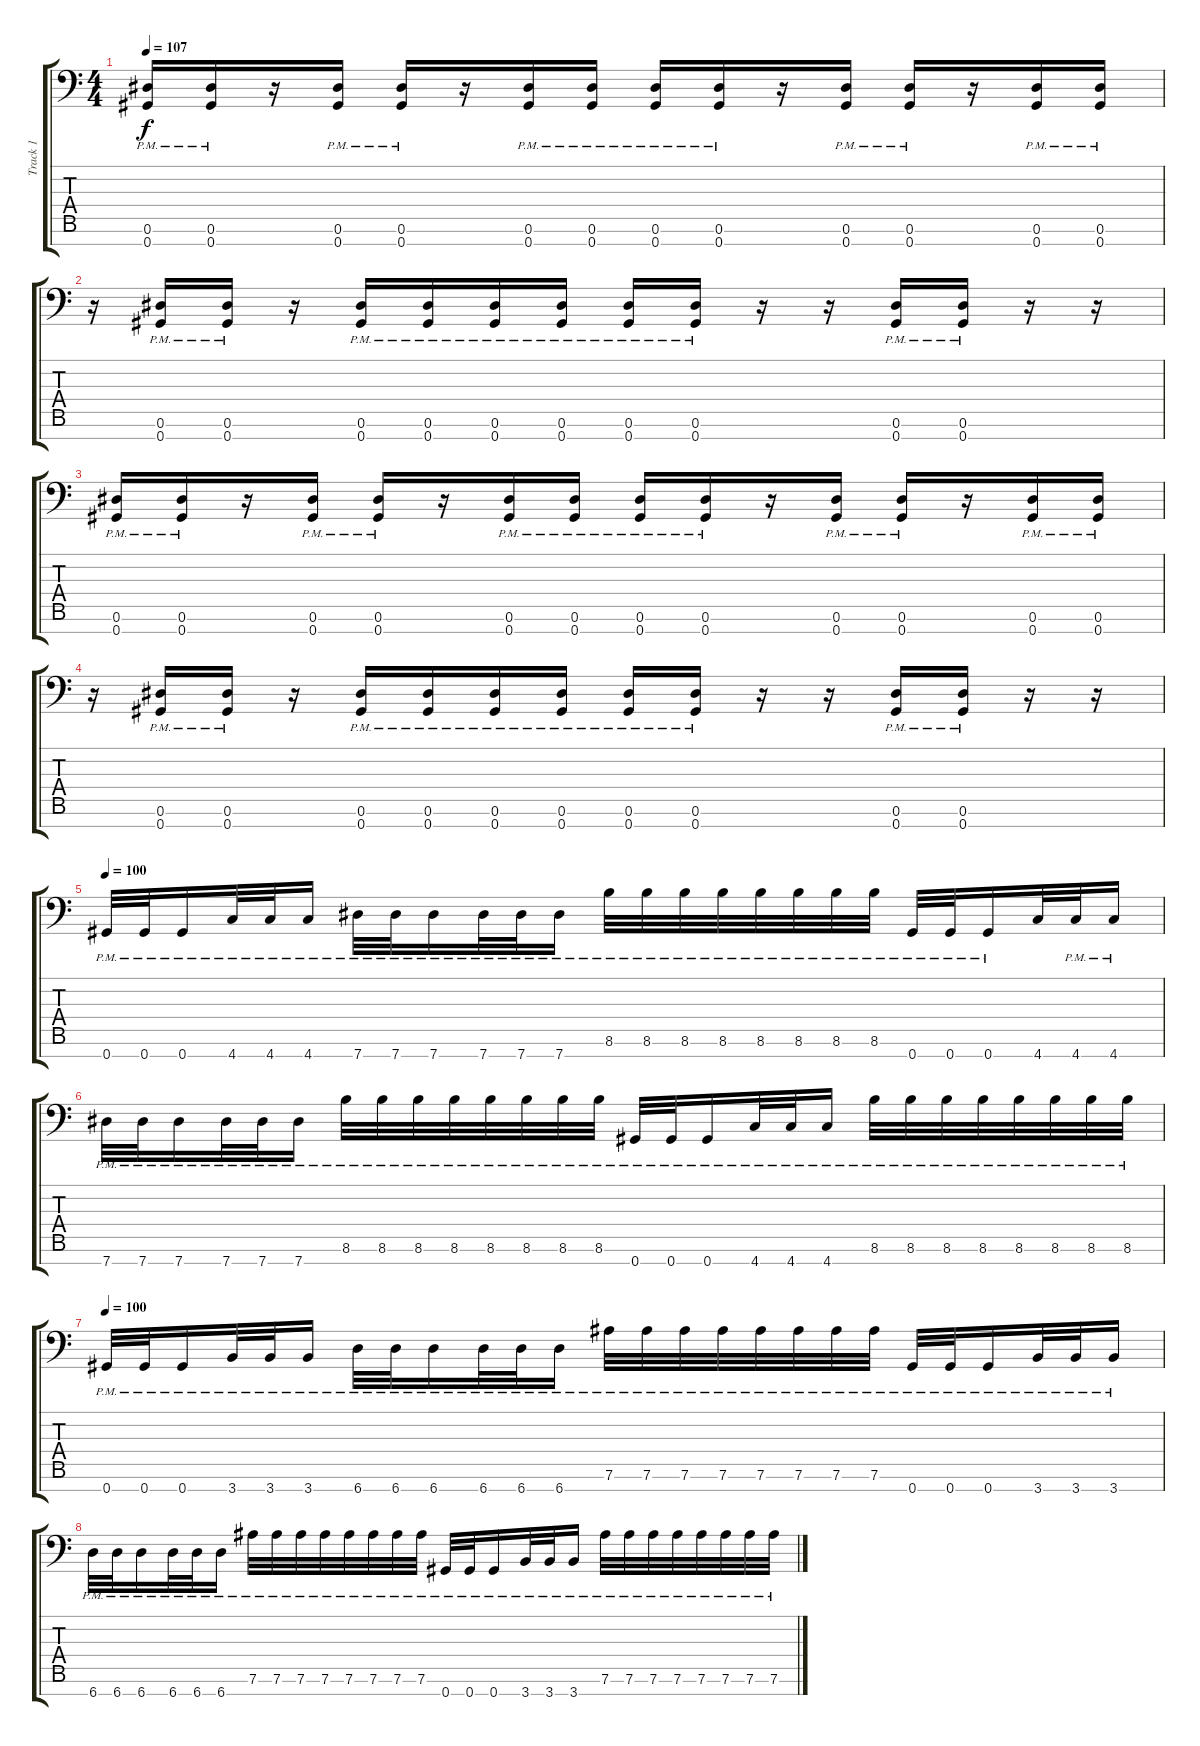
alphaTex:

\track ("Track 1" "Track 1") {instrument distortionguitar}
\staff {score tabs}
\tuning (Eb4 Bb3 Gb3 Db3 Ab2 Eb2 Ab1) {hide}
\ts (4 4)
\tempo 107
\clef f4
\ks c
(0.6{pm} 0.7{pm}).16{dy f} (0.6{pm} 0.7{pm}).16 r.16 (0.6{pm} 0.7{pm}).16 (0.6{pm} 0.7{pm}).16 r.16 (0.6{pm} 0.7{pm}).16 (0.6{pm} 0.7{pm}).16 (0.6{pm} 0.7{pm}).16 (0.6{pm} 0.7{pm}).16 r.16 (0.6{pm} 0.7{pm}).16 (0.6{pm} 0.7{pm}).16 r.16 (0.6{pm} 0.7{pm}).16 (0.6{pm} 0.7{pm}).16 |
r.16 (0.6{pm} 0.7{pm}).16 (0.6{pm} 0.7{pm}).16 r.16 (0.6{pm} 0.7{pm}).16 (0.6{pm} 0.7{pm}).16 (0.6{pm} 0.7{pm}).16 (0.6{pm} 0.7{pm}).16 (0.6{pm} 0.7{pm}).16 (0.6{pm} 0.7{pm}).16 r.16 r.16 (0.6{pm} 0.7{pm}).16 (0.6{pm} 0.7{pm}).16 r.16 r.16 |
(0.6{pm} 0.7{pm}).16 (0.6{pm} 0.7{pm}).16 r.16 (0.6{pm} 0.7{pm}).16 (0.6{pm} 0.7{pm}).16 r.16 (0.6{pm} 0.7{pm}).16 (0.6{pm} 0.7{pm}).16 (0.6{pm} 0.7{pm}).16 (0.6{pm} 0.7{pm}).16 r.16 (0.6{pm} 0.7{pm}).16 (0.6{pm} 0.7{pm}).16 r.16 (0.6{pm} 0.7{pm}).16 (0.6{pm} 0.7{pm}).16 |
r.16 (0.6{pm} 0.7{pm}).16 (0.6{pm} 0.7{pm}).16 r.16 (0.6{pm} 0.7{pm}).16 (0.6{pm} 0.7{pm}).16 (0.6{pm} 0.7{pm}).16 (0.6{pm} 0.7{pm}).16 (0.6{pm} 0.7{pm}).16 (0.6{pm} 0.7{pm}).16 r.16 r.16 (0.6{pm} 0.7{pm}).16 (0.6{pm} 0.7{pm}).16 r.16 r.16 |
\tempo 100
0.7{pm}.32 0.7{pm}.32 0.7{pm}.16 4.7{pm}.32 4.7{pm}.32 4.7{pm}.16 7.7{pm}.32 7.7{pm}.32 7.7{pm}.16 7.7{pm}.32 7.7{pm}.32 7.7{pm}.16 8.6{pm}.32 8.6{pm}.32 8.6{pm}.32 8.6{pm}.32 8.6{pm}.32 8.6{pm}.32 8.6{pm}.32 8.6{pm}.32 0.7{pm}.32 0.7{pm}.32 0.7{pm}.16 4.7.32 4.7{pm}.32 4.7{pm}.16 |
7.7{pm}.32 7.7{pm}.32 7.7{pm}.16 7.7{pm}.32 7.7{pm}.32 7.7{pm}.16 8.6{pm}.32 8.6{pm}.32 8.6{pm}.32 8.6{pm}.32 8.6{pm}.32 8.6{pm}.32 8.6{pm}.32 8.6{pm}.32 0.7{pm}.32 0.7{pm}.32 0.7{pm}.16 4.7{pm}.32 4.7{pm}.32 4.7{pm}.16 8.6{pm}.32 8.6{pm}.32 8.6{pm}.32 8.6{pm}.32 8.6{pm}.32 8.6{pm}.32 8.6{pm}.32 8.6{pm}.32 |
\tempo 100
0.7{pm}.32 0.7{pm}.32 0.7{pm}.16 3.7{pm}.32 3.7{pm}.32 3.7{pm}.16 6.7{pm}.32 6.7{pm}.32 6.7{pm}.16 6.7{pm}.32 6.7{pm}.32 6.7{pm}.16 7.6{pm}.32 7.6{pm}.32 7.6{pm}.32 7.6{pm}.32 7.6{pm}.32 7.6{pm}.32 7.6{pm}.32 7.6{pm}.32 0.7{pm}.32 0.7{pm}.32 0.7{pm}.16 3.7{pm}.32 3.7{pm}.32 3.7{pm}.16 |
6.7{pm}.32 6.7{pm}.32 6.7{pm}.16 6.7{pm}.32 6.7{pm}.32 6.7{pm}.16 7.6{pm}.32 7.6{pm}.32 7.6{pm}.32 7.6{pm}.32 7.6{pm}.32 7.6{pm}.32 7.6{pm}.32 7.6{pm}.32 0.7{pm}.32 0.7{pm}.32 0.7{pm}.16 3.7{pm}.32 3.7{pm}.32 3.7{pm}.16 7.6{pm}.32 7.6{pm}.32 7.6{pm}.32 7.6{pm}.32 7.6{pm}.32 7.6{pm}.32 7.6{pm}.32 7.6{pm}.32
